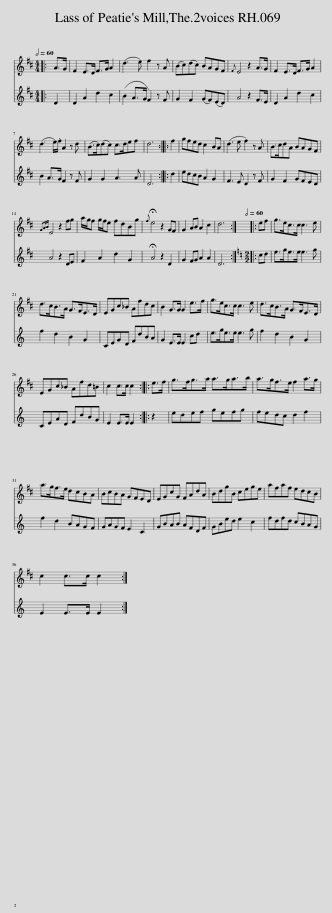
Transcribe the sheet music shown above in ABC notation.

X:1
%%score 1 2
L:1/8
Q:1/2=60
M:4/4
I:linebreak $
K:D
V:1 treble
V:2 treble
V:1
|: A>G | F2 E>D F>G A2 | (d3 e) f2 z A | (Bc)(dc) BAGF |{F} E4 z2 A>G | %5
 F2 E>D F>G A2 |$ (d3 e/).f/ A2 z d | (B>c)(dc) c>def | d6 :: f2 | %10
 gfed c2 BA | (d3 e f2) z A | B>cdA BAGF |${GAB} E4 z2 fg | a/g/f g/f/e fdBg | %15
{!fermata!f} !fermata!e4 z2 GF | G2 AB A2 c2 | d6 ::[Q:1/2=60] ef | g>ec>c c3 e |$ %20
 d>cB>A G>FE>D | EGc_B Afdc | B2 G>G G2 e>f | g>ec>c c3 e | d>cB>A G>FE>D |$ %25
 EGc_B Afd=B | c2 c>c c2 :: e>f | g>fg>a a>ga>b | a>gf>e f2 a>g |$ %30
 a>gf>e dcBA | BcBA GFED | EGcG FAdA | BdgB cege | afaf edcB |$ %35
 c2 c>c c2 :| %36
V:2
|: D2 | D2 A2 d2 c2 | (B2 A>G F2) z F | G2 F2 (GF)(ED) | A4 z2 F>E | %5
 D2 A2 d2 c2 |$ B2 A>G F2 z F | G2 G2 A3 A | D6 :: d2 | %10
 edcB A2 G2 | F3 E D2 z F | G2 F2 GFED |$ A4 z2 DE | F2 A2 d2 G2 | %15
 !fermata!A4 z2 D2 | G2 FG A2 A2 | D6 ::[K:C][M:2/2] cd | e>ge>e e3 g |$ %20
 f2 d2 B2 G2 | CEGD FdBA | G2 E>E E2 cd | e>ge>e e3 g | f2 d2 B2 G2 |$ %25
 CEAD FdBG | E2 E>E E2 :: z2 | edef gefg | fedc d2 f2 |$ %30
 f2 d2 BAGF | GAGF E2 C2 | GBAB AFDF | GBed e2 c2 | fdfd cBAG |$ %35
 E2 E>E E2 :| %36
